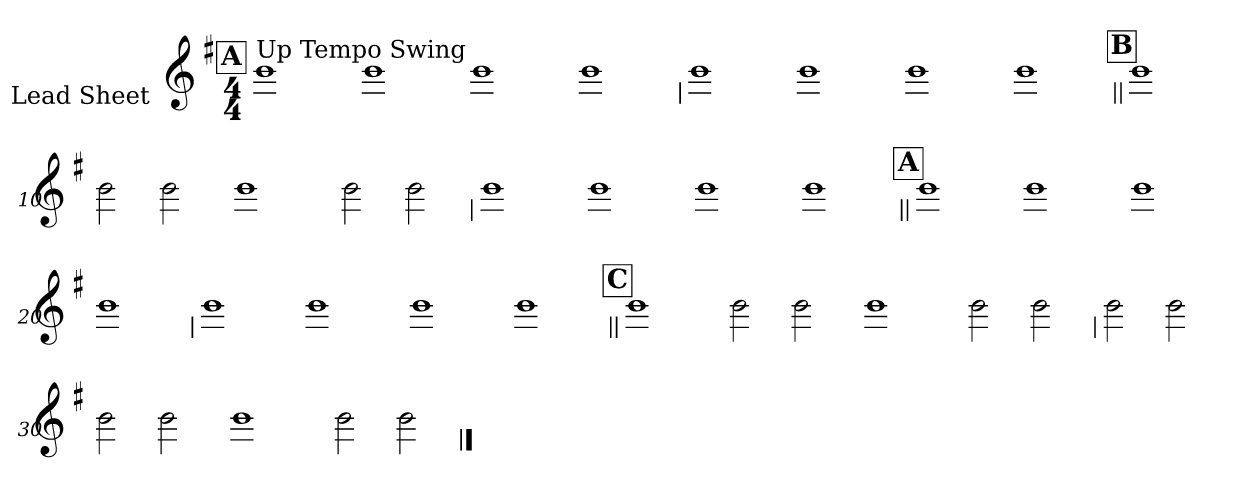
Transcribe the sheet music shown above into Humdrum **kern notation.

**kern
*part1
*staff1
*I"Lead Sheet
*stria0
*clefG2
*k[f#]
*G:
*M4/4
!!LO:REH:place=s1:a:t=A
=1||
!LO:TX:a:t=Up Tempo Swing
1b
=2-
1b
=3-
1b
=4-
1b
!!LO:LB:g=z
=5
1b
=6-
1b
=7-
1b
=8-
1b
!!LO:LB:g=z
!!LO:REH:place=s1:a:t=B
=9||
1b
=10-
2b
2b
=11-
1b
=12-
2b
2b
!!LO:LB:g=z
=13
1b
=14-
1b
=15-
1b
=16-
1b
!!LO:LB:g=z
!!LO:REH:place=s1:a:t=A
=17||
1b
=18-
1b
=19-
1b
=20-
1b
!!LO:LB:g=z
=21
1b
=22-
1b
=23-
1b
=24-
1b
!!LO:LB:g=z
!!LO:REH:place=s1:a:t=C
=25||
1b
=26-
2b
2b
=27-
1b
=28-
2b
2b
!!LO:LB:g=z
=29
2b
2b
=30-
2b
2b
=31-
1b
=32-
2b
2b
==
*-
